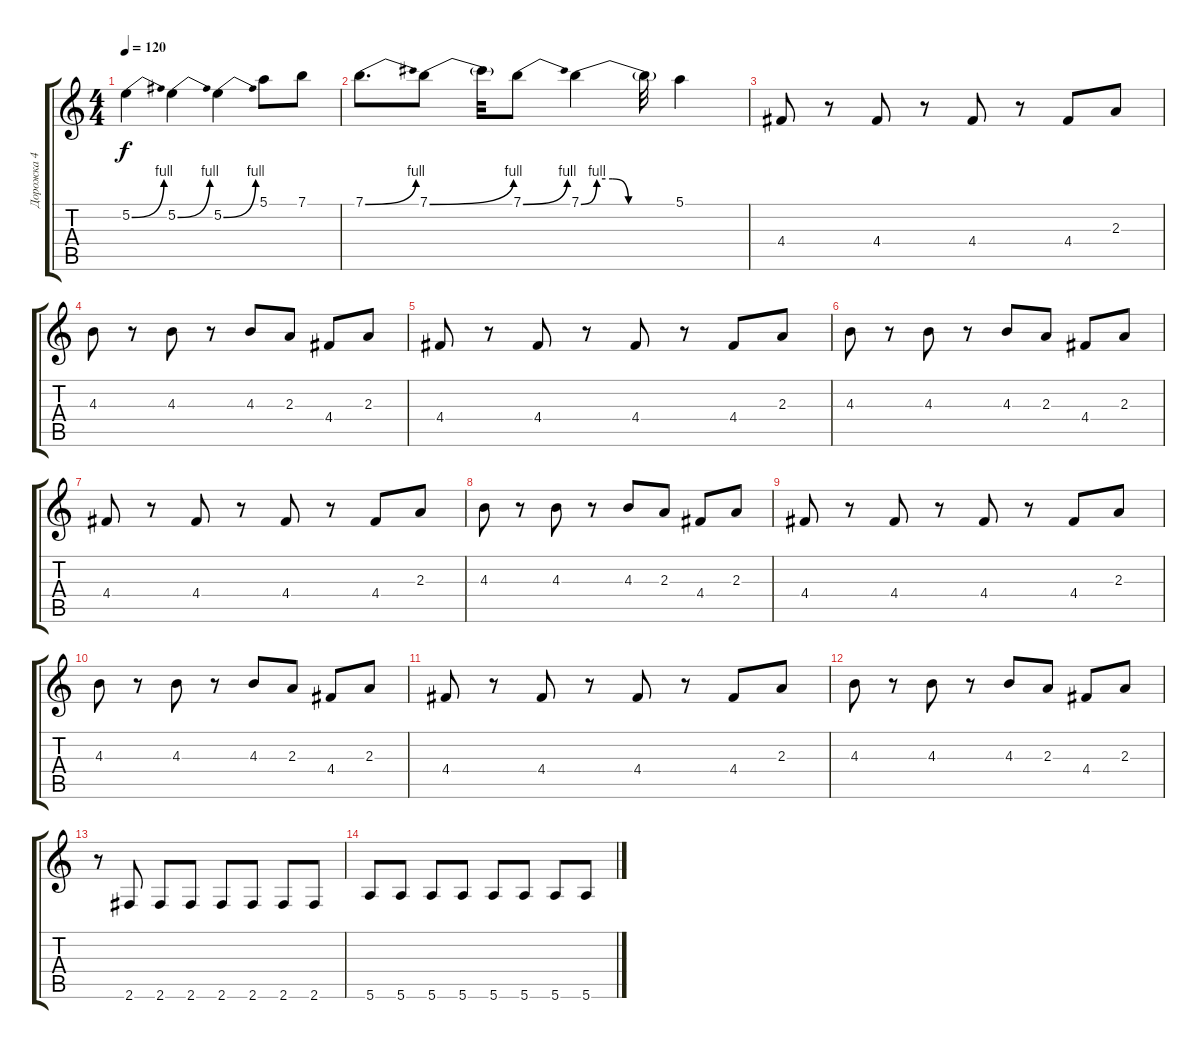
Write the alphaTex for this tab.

\track ("Дорожка 4" "Дорожка 4") {instrument overdrivenguitar}
\staff {score tabs}
\tuning (E4 B3 G3 D3 A2 E2) {hide}
\ts (4 4)
\tempo 120
\clef g2
\ks c
5.2{be (bend 0 0 60 4)}.4{dy f} 5.2{be (bend 0 0 60 4)}.4 5.2{be (bend 0 0 60 4)}.4 5.1.8 7.1.8 |
7.1{be (bend 0 0 60 4)}.8{d} 7.1{be (bend 0 0 60 4)}.8 7.1{t}.32 7.1{be (bend 0 0 60 4)}.8 7.1{be (custom 0 0 10 4 20 4 30 0 60 0)}.4 7.1{t}.32 5.1.4 |
4.4.8{volume 12} r.8 4.4.8 r.8 4.4.8 r.8 4.4.8 2.3.8 |
4.3.8 r.8 4.3.8 r.8 4.3.8 2.3.8 4.4.8 2.3.8 |
4.4.8 r.8 4.4.8 r.8 4.4.8 r.8 4.4.8 2.3.8 |
4.3.8 r.8 4.3.8 r.8 4.3.8 2.3.8 4.4.8 2.3.8 |
4.4.8 r.8 4.4.8 r.8 4.4.8 r.8 4.4.8 2.3.8 |
4.3.8 r.8 4.3.8 r.8 4.3.8 2.3.8 4.4.8 2.3.8 |
4.4.8 r.8 4.4.8 r.8 4.4.8 r.8 4.4.8 2.3.8 |
4.3.8 r.8 4.3.8 r.8 4.3.8 2.3.8 4.4.8 2.3.8 |
4.4.8 r.8 4.4.8 r.8 4.4.8 r.8 4.4.8 2.3.8 |
4.3.8 r.8 4.3.8 r.8 4.3.8 2.3.8 4.4.8 2.3.8 |
r.8 2.6.8 2.6.8 2.6.8 2.6.8 2.6.8 2.6.8 2.6.8 |
5.6.8 5.6.8 5.6.8 5.6.8 5.6.8 5.6.8 5.6.8 5.6.8
